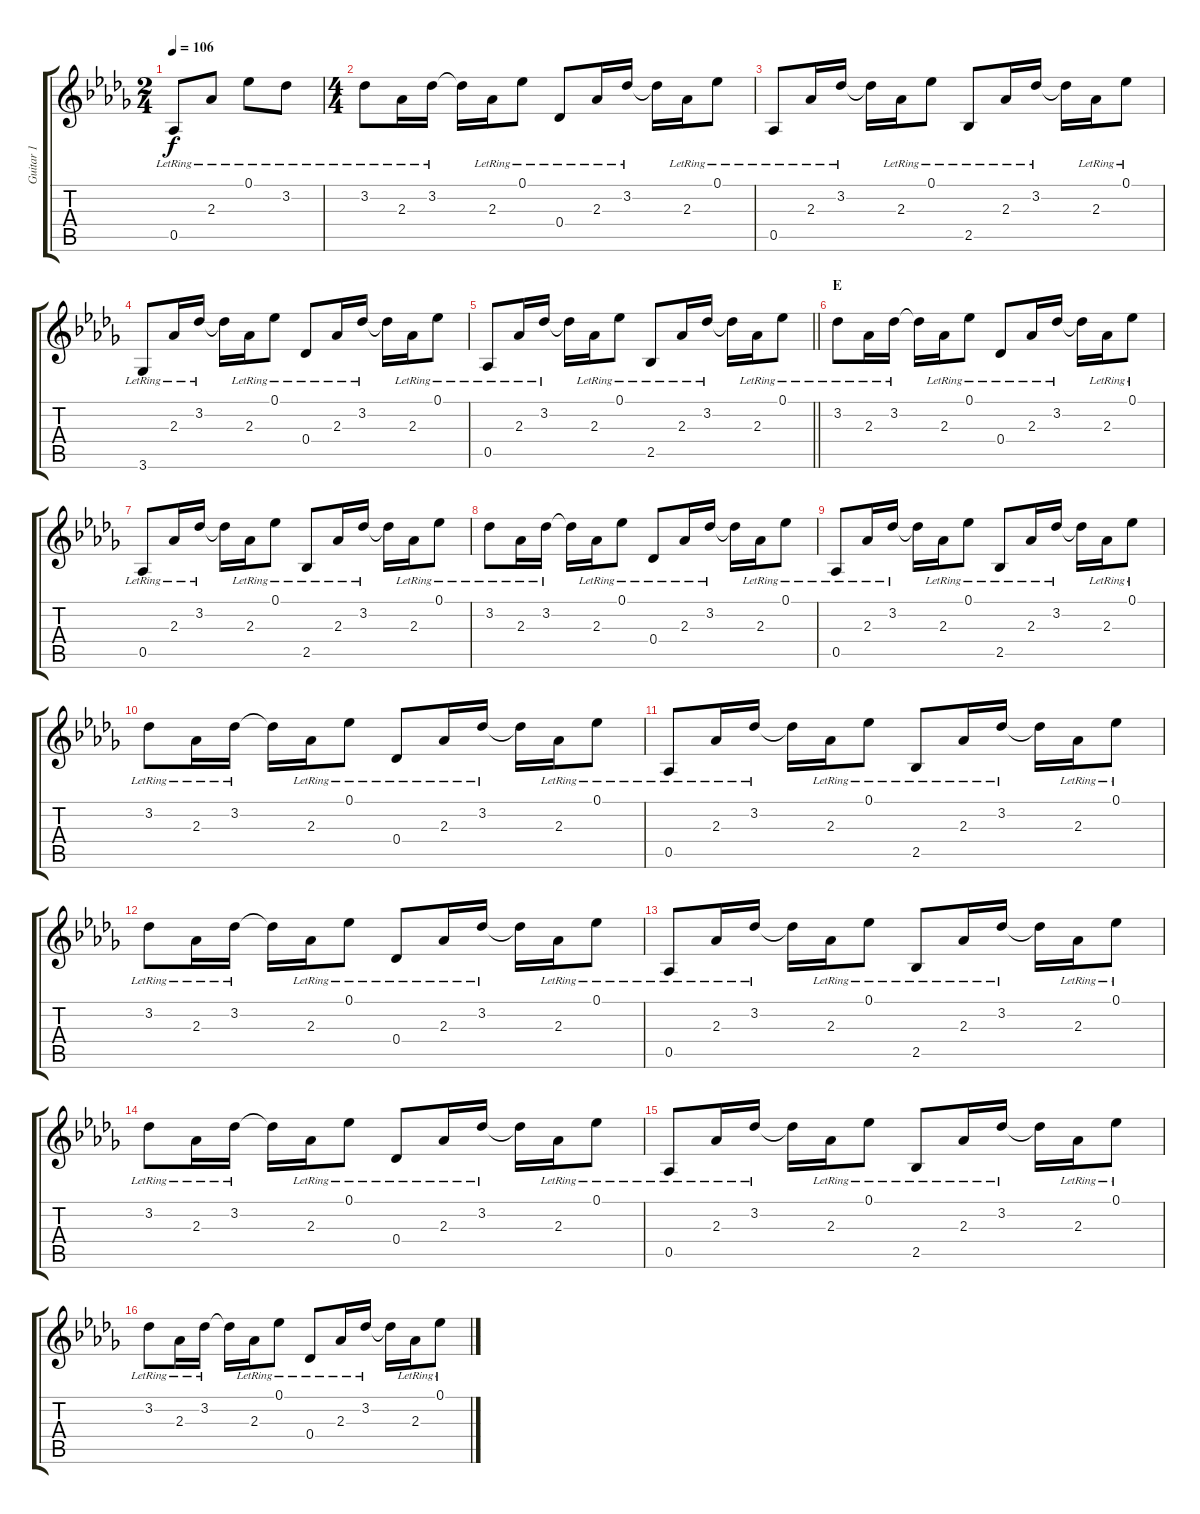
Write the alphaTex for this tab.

\track ("Guitar 1" "Guitar 1") {instrument acousticguitarsteel}
\staff {score tabs}
\tuning (Eb4 Bb3 Gb3 Db3 Ab2 Eb2) {hide}
\ts (2 4)
\tempo 106
\clef g2
\ks db
0.5{lr}.8{dy f} 2.3{lr}.8 0.1{lr}.8 3.2{lr}.8 |
\ts (4 4)
3.2{lr}.8 2.3{lr}.16 3.2{lr}.16 3.2{t}.16 2.3{lr}.16 0.1{lr}.8 0.4{lr}.8 2.3{lr}.16 3.2{lr}.16 3.2{t}.16 2.3{lr}.16 0.1{lr}.8 |
0.5{lr}.8 2.3{lr}.16 3.2{lr}.16 3.2{t}.16 2.3{lr}.16 0.1{lr}.8 2.5{lr}.8 2.3{lr}.16 3.2{lr}.16 3.2{t}.16 2.3{lr}.16 0.1{lr}.8 |
3.6{lr}.8 2.3{lr}.16 3.2{lr}.16 3.2{t}.16 2.3{lr}.16 0.1{lr}.8 0.4{lr}.8 2.3{lr}.16 3.2{lr}.16 3.2{t}.16 2.3{lr}.16 0.1{lr}.8 |
\barLineRight lightlight
0.5{lr}.8 2.3{lr}.16 3.2{lr}.16 3.2{t}.16 2.3{lr}.16 0.1{lr}.8 2.5{lr}.8 2.3{lr}.16 3.2{lr}.16 3.2{t}.16 2.3{lr}.16 0.1{lr}.8 |
\section ("" "E")
3.2{lr}.8 2.3{lr}.16 3.2{lr}.16 3.2{t}.16 2.3{lr}.16 0.1{lr}.8 0.4{lr}.8 2.3{lr}.16 3.2{lr}.16 3.2{t}.16 2.3{lr}.16 0.1{lr}.8 |
0.5{lr}.8 2.3{lr}.16 3.2{lr}.16 3.2{t}.16 2.3{lr}.16 0.1{lr}.8 2.5{lr}.8 2.3{lr}.16 3.2{lr}.16 3.2{t}.16 2.3{lr}.16 0.1{lr}.8 |
3.2{lr}.8 2.3{lr}.16 3.2{lr}.16 3.2{t}.16 2.3{lr}.16 0.1{lr}.8 0.4{lr}.8 2.3{lr}.16 3.2{lr}.16 3.2{t}.16 2.3{lr}.16 0.1{lr}.8 |
0.5{lr}.8 2.3{lr}.16 3.2{lr}.16 3.2{t}.16 2.3{lr}.16 0.1{lr}.8 2.5{lr}.8 2.3{lr}.16 3.2{lr}.16 3.2{t}.16 2.3{lr}.16 0.1{lr}.8 |
3.2{lr}.8 2.3{lr}.16 3.2{lr}.16 3.2{t}.16 2.3{lr}.16 0.1{lr}.8 0.4{lr}.8 2.3{lr}.16 3.2{lr}.16 3.2{t}.16 2.3{lr}.16 0.1{lr}.8 |
0.5{lr}.8 2.3{lr}.16 3.2{lr}.16 3.2{t}.16 2.3{lr}.16 0.1{lr}.8 2.5{lr}.8 2.3{lr}.16 3.2{lr}.16 3.2{t}.16 2.3{lr}.16 0.1{lr}.8 |
3.2{lr}.8 2.3{lr}.16 3.2{lr}.16 3.2{t}.16 2.3{lr}.16 0.1{lr}.8 0.4{lr}.8 2.3{lr}.16 3.2{lr}.16 3.2{t}.16 2.3{lr}.16 0.1{lr}.8 |
0.5{lr}.8 2.3{lr}.16 3.2{lr}.16 3.2{t}.16 2.3{lr}.16 0.1{lr}.8 2.5{lr}.8 2.3{lr}.16 3.2{lr}.16 3.2{t}.16 2.3{lr}.16 0.1{lr}.8 |
3.2{lr}.8 2.3{lr}.16 3.2{lr}.16 3.2{t}.16 2.3{lr}.16 0.1{lr}.8 0.4{lr}.8 2.3{lr}.16 3.2{lr}.16 3.2{t}.16 2.3{lr}.16 0.1{lr}.8 |
0.5{lr}.8 2.3{lr}.16 3.2{lr}.16 3.2{t}.16 2.3{lr}.16 0.1{lr}.8 2.5{lr}.8 2.3{lr}.16 3.2{lr}.16 3.2{t}.16 2.3{lr}.16 0.1{lr}.8 |
3.2{lr}.8 2.3{lr}.16 3.2{lr}.16 3.2{t}.16 2.3{lr}.16 0.1{lr}.8 0.4{lr}.8 2.3{lr}.16 3.2{lr}.16 3.2{t}.16 2.3{lr}.16 0.1{lr}.8
